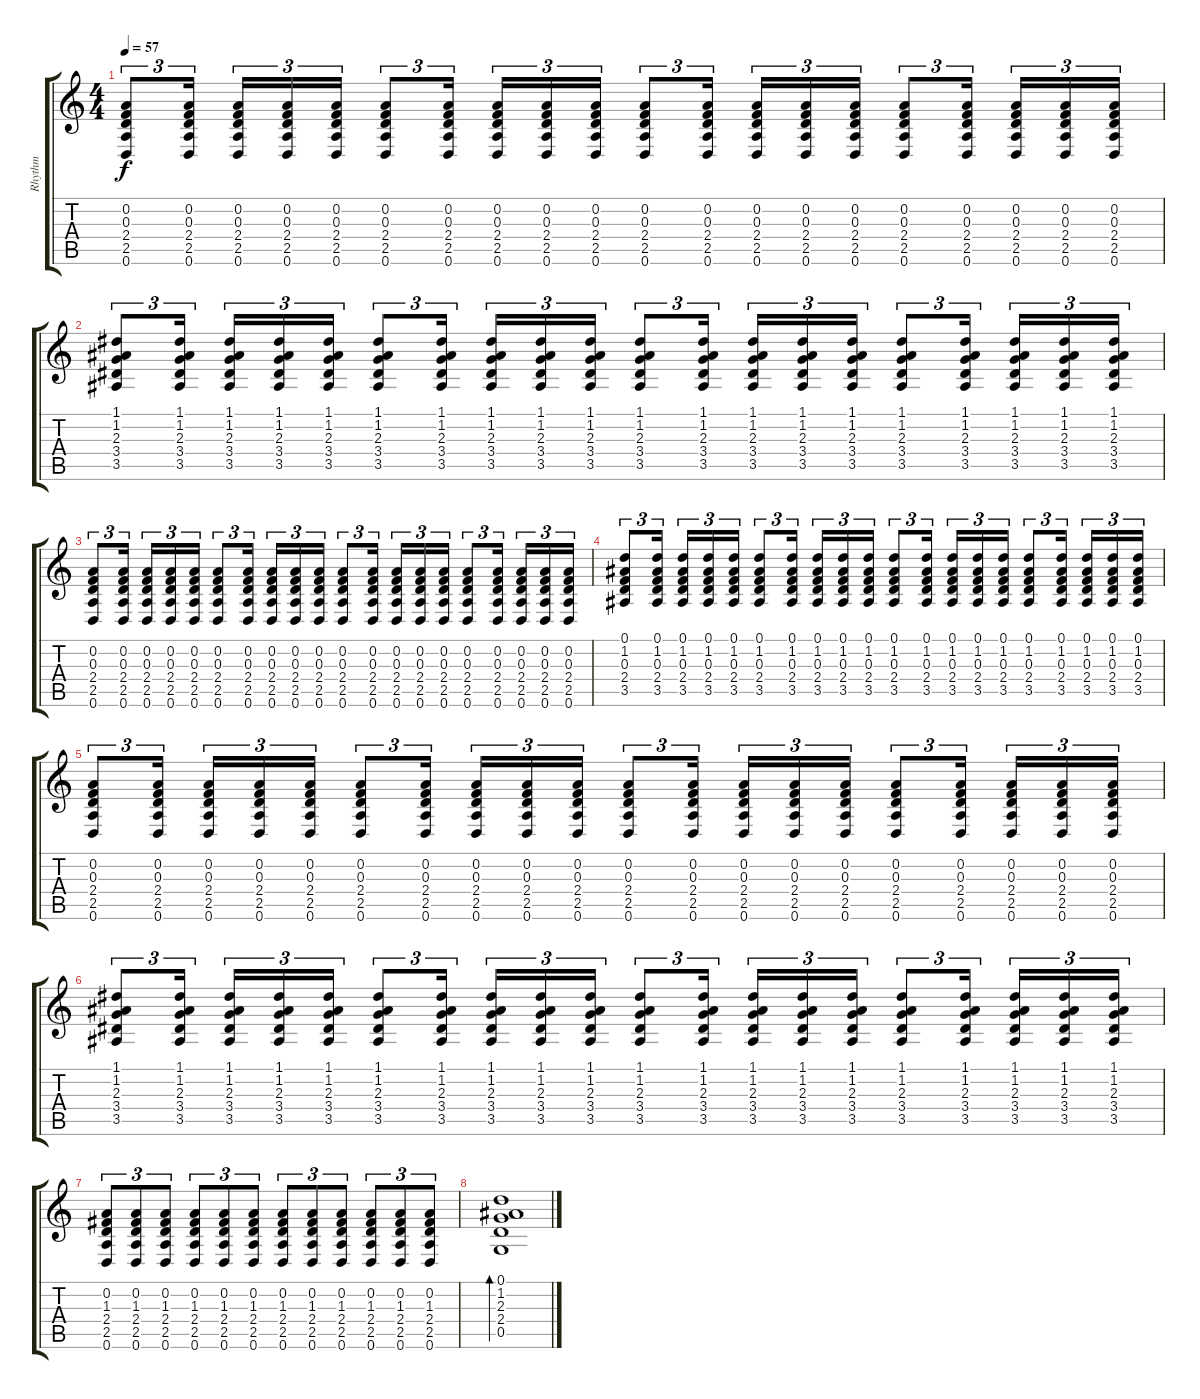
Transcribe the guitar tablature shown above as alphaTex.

\track ("Rhythm" "Rhythm") {instrument acousticguitarnylon}
\staff {score tabs}
\tuning (D4 A3 F3 C3 G2 D2) {hide}
\ts (4 4)
\tempo 57
\clef g2
\ks c
(0.2 0.3 2.4 2.5 0.6).8{tu (3 2) dy f} (0.2 0.3 2.4 2.5 0.6).16{tu (3 2) beam splitsecondary} (0.2 0.3 2.4 2.5 0.6).16{tu (3 2)} (0.2 0.3 2.4 2.5 0.6).16{tu (3 2)} (0.2 0.3 2.4 2.5 0.6).16{tu (3 2)} (0.2 0.3 2.4 2.5 0.6).8{tu (3 2)} (0.2 0.3 2.4 2.5 0.6).16{tu (3 2) beam splitsecondary} (0.2 0.3 2.4 2.5 0.6).16{tu (3 2)} (0.2 0.3 2.4 2.5 0.6).16{tu (3 2)} (0.2 0.3 2.4 2.5 0.6).16{tu (3 2)} (0.2 0.3 2.4 2.5 0.6).8{tu (3 2)} (0.2 0.3 2.4 2.5 0.6).16{tu (3 2) beam splitsecondary} (0.2 0.3 2.4 2.5 0.6).16{tu (3 2)} (0.2 0.3 2.4 2.5 0.6).16{tu (3 2)} (0.2 0.3 2.4 2.5 0.6).16{tu (3 2)} (0.2 0.3 2.4 2.5 0.6).8{tu (3 2)} (0.2 0.3 2.4 2.5 0.6).16{tu (3 2) beam splitsecondary} (0.2 0.3 2.4 2.5 0.6).16{tu (3 2)} (0.2 0.3 2.4 2.5 0.6).16{tu (3 2)} (0.2 0.3 2.4 2.5 0.6).16{tu (3 2)} |
(1.1 1.2 2.3 3.4 3.5).8{tu (3 2)} (1.1 1.2 2.3 3.4 3.5).16{tu (3 2) beam splitsecondary} (1.1 1.2 2.3 3.4 3.5).16{tu (3 2)} (1.1 1.2 2.3 3.4 3.5).16{tu (3 2)} (1.1 1.2 2.3 3.4 3.5).16{tu (3 2)} (1.1 1.2 2.3 3.4 3.5).8{tu (3 2)} (1.1 1.2 2.3 3.4 3.5).16{tu (3 2) beam splitsecondary} (1.1 1.2 2.3 3.4 3.5).16{tu (3 2)} (1.1 1.2 2.3 3.4 3.5).16{tu (3 2)} (1.1 1.2 2.3 3.4 3.5).16{tu (3 2)} (1.1 1.2 2.3 3.4 3.5).8{tu (3 2)} (1.1 1.2 2.3 3.4 3.5).16{tu (3 2) beam splitsecondary} (1.1 1.2 2.3 3.4 3.5).16{tu (3 2)} (1.1 1.2 2.3 3.4 3.5).16{tu (3 2)} (1.1 1.2 2.3 3.4 3.5).16{tu (3 2)} (1.1 1.2 2.3 3.4 3.5).8{tu (3 2)} (1.1 1.2 2.3 3.4 3.5).16{tu (3 2) beam splitsecondary} (1.1 1.2 2.3 3.4 3.5).16{tu (3 2)} (1.1 1.2 2.3 3.4 3.5).16{tu (3 2)} (1.1 1.2 2.3 3.4 3.5).16{tu (3 2)} |
(0.2 0.3 2.4 2.5 0.6).8{tu (3 2)} (0.2 0.3 2.4 2.5 0.6).16{tu (3 2) beam splitsecondary} (0.2 0.3 2.4 2.5 0.6).16{tu (3 2)} (0.2 0.3 2.4 2.5 0.6).16{tu (3 2)} (0.2 0.3 2.4 2.5 0.6).16{tu (3 2)} (0.2 0.3 2.4 2.5 0.6).8{tu (3 2)} (0.2 0.3 2.4 2.5 0.6).16{tu (3 2) beam splitsecondary} (0.2 0.3 2.4 2.5 0.6).16{tu (3 2)} (0.2 0.3 2.4 2.5 0.6).16{tu (3 2)} (0.2 0.3 2.4 2.5 0.6).16{tu (3 2)} (0.2 0.3 2.4 2.5 0.6).8{tu (3 2)} (0.2 0.3 2.4 2.5 0.6).16{tu (3 2) beam splitsecondary} (0.2 0.3 2.4 2.5 0.6).16{tu (3 2)} (0.2 0.3 2.4 2.5 0.6).16{tu (3 2)} (0.2 0.3 2.4 2.5 0.6).16{tu (3 2)} (0.2 0.3 2.4 2.5 0.6).8{tu (3 2)} (0.2 0.3 2.4 2.5 0.6).16{tu (3 2) beam splitsecondary} (0.2 0.3 2.4 2.5 0.6).16{tu (3 2)} (0.2 0.3 2.4 2.5 0.6).16{tu (3 2)} (0.2 0.3 2.4 2.5 0.6).16{tu (3 2)} |
(0.1 1.2 0.3 2.4 3.5).8{tu (3 2)} (0.1 1.2 0.3 2.4 3.5).16{tu (3 2) beam splitsecondary} (0.1 1.2 0.3 2.4 3.5).16{tu (3 2)} (0.1 1.2 0.3 2.4 3.5).16{tu (3 2)} (0.1 1.2 0.3 2.4 3.5).16{tu (3 2)} (0.1 1.2 0.3 2.4 3.5).8{tu (3 2)} (0.1 1.2 0.3 2.4 3.5).16{tu (3 2) beam splitsecondary} (0.1 1.2 0.3 2.4 3.5).16{tu (3 2)} (0.1 1.2 0.3 2.4 3.5).16{tu (3 2)} (0.1 1.2 0.3 2.4 3.5).16{tu (3 2)} (0.1 1.2 0.3 2.4 3.5).8{tu (3 2)} (0.1 1.2 0.3 2.4 3.5).16{tu (3 2) beam splitsecondary} (0.1 1.2 0.3 2.4 3.5).16{tu (3 2)} (0.1 1.2 0.3 2.4 3.5).16{tu (3 2)} (0.1 1.2 0.3 2.4 3.5).16{tu (3 2)} (0.1 1.2 0.3 2.4 3.5).8{tu (3 2)} (0.1 1.2 0.3 2.4 3.5).16{tu (3 2) beam splitsecondary} (0.1 1.2 0.3 2.4 3.5).16{tu (3 2)} (0.1 1.2 0.3 2.4 3.5).16{tu (3 2)} (0.1 1.2 0.3 2.4 3.5).16{tu (3 2)} |
(0.2 0.3 2.4 2.5 0.6).8{tu (3 2)} (0.2 0.3 2.4 2.5 0.6).16{tu (3 2) beam splitsecondary} (0.2 0.3 2.4 2.5 0.6).16{tu (3 2)} (0.2 0.3 2.4 2.5 0.6).16{tu (3 2)} (0.2 0.3 2.4 2.5 0.6).16{tu (3 2)} (0.2 0.3 2.4 2.5 0.6).8{tu (3 2)} (0.2 0.3 2.4 2.5 0.6).16{tu (3 2) beam splitsecondary} (0.2 0.3 2.4 2.5 0.6).16{tu (3 2)} (0.2 0.3 2.4 2.5 0.6).16{tu (3 2)} (0.2 0.3 2.4 2.5 0.6).16{tu (3 2)} (0.2 0.3 2.4 2.5 0.6).8{tu (3 2)} (0.2 0.3 2.4 2.5 0.6).16{tu (3 2) beam splitsecondary} (0.2 0.3 2.4 2.5 0.6).16{tu (3 2)} (0.2 0.3 2.4 2.5 0.6).16{tu (3 2)} (0.2 0.3 2.4 2.5 0.6).16{tu (3 2)} (0.2 0.3 2.4 2.5 0.6).8{tu (3 2)} (0.2 0.3 2.4 2.5 0.6).16{tu (3 2) beam splitsecondary} (0.2 0.3 2.4 2.5 0.6).16{tu (3 2)} (0.2 0.3 2.4 2.5 0.6).16{tu (3 2)} (0.2 0.3 2.4 2.5 0.6).16{tu (3 2)} |
(1.1 1.2 2.3 3.4 3.5).8{tu (3 2)} (1.1 1.2 2.3 3.4 3.5).16{tu (3 2) beam splitsecondary} (1.1 1.2 2.3 3.4 3.5).16{tu (3 2)} (1.1 1.2 2.3 3.4 3.5).16{tu (3 2)} (1.1 1.2 2.3 3.4 3.5).16{tu (3 2)} (1.1 1.2 2.3 3.4 3.5).8{tu (3 2)} (1.1 1.2 2.3 3.4 3.5).16{tu (3 2) beam splitsecondary} (1.1 1.2 2.3 3.4 3.5).16{tu (3 2)} (1.1 1.2 2.3 3.4 3.5).16{tu (3 2)} (1.1 1.2 2.3 3.4 3.5).16{tu (3 2)} (1.1 1.2 2.3 3.4 3.5).8{tu (3 2)} (1.1 1.2 2.3 3.4 3.5).16{tu (3 2) beam splitsecondary} (1.1 1.2 2.3 3.4 3.5).16{tu (3 2)} (1.1 1.2 2.3 3.4 3.5).16{tu (3 2)} (1.1 1.2 2.3 3.4 3.5).16{tu (3 2)} (1.1 1.2 2.3 3.4 3.5).8{tu (3 2)} (1.1 1.2 2.3 3.4 3.5).16{tu (3 2) beam splitsecondary} (1.1 1.2 2.3 3.4 3.5).16{tu (3 2)} (1.1 1.2 2.3 3.4 3.5).16{tu (3 2)} (1.1 1.2 2.3 3.4 3.5).16{tu (3 2)} |
(0.2 1.3 2.4 2.5 0.6).8{tu (3 2)} (0.2 1.3 2.4 2.5 0.6).8{tu (3 2)} (0.2 1.3 2.4 2.5 0.6).8{tu (3 2)} (0.2 1.3 2.4 2.5 0.6).8{tu (3 2)} (0.2 1.3 2.4 2.5 0.6).8{tu (3 2)} (0.2 1.3 2.4 2.5 0.6).8{tu (3 2)} (0.2 1.3 2.4 2.5 0.6).8{tu (3 2)} (0.2 1.3 2.4 2.5 0.6).8{tu (3 2)} (0.2 1.3 2.4 2.5 0.6).8{tu (3 2)} (0.2 1.3 2.4 2.5 0.6).8{tu (3 2)} (0.2 1.3 2.4 2.5 0.6).8{tu (3 2)} (0.2 1.3 2.4 2.5 0.6).8{tu (3 2)} |
(0.1 1.2 2.3 2.4 0.5).1{bd 120}
